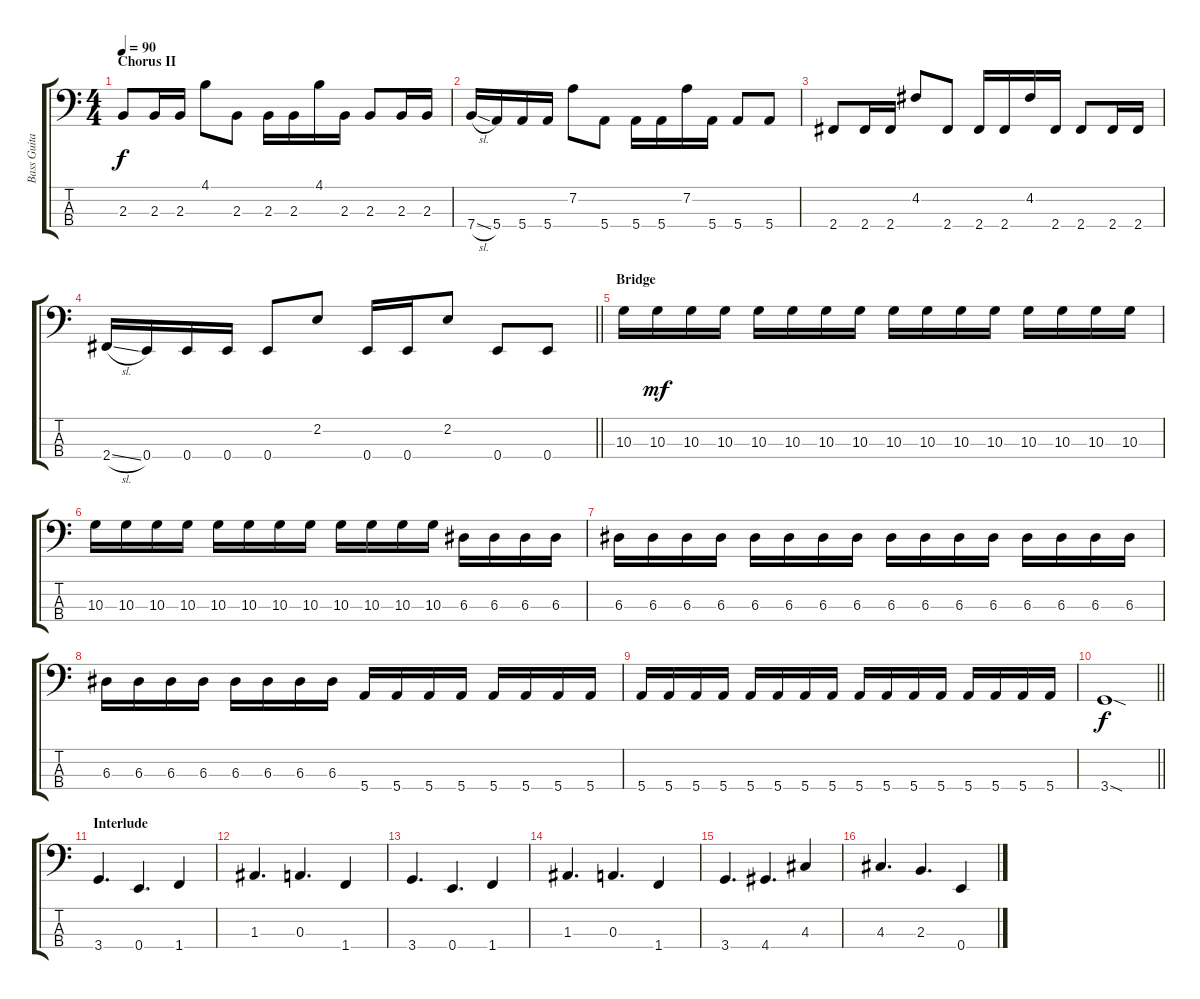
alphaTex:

\track ("Bass Guitar" "Bass Guita") {instrument electricbassfinger}
\staff {score tabs}
\tuning (G2 D2 A1 E1) {hide}
\ts (4 4)
\section ("" "Chorus II")
\tempo 90
\clef f4
\ks c
2.3.8{dy f instrument electricbassfinger} 2.3.16 2.3.16 4.1.8 2.3.8 2.3.16 2.3.16 4.1.16 2.3.16 2.3.8 2.3.16 2.3.16 |
7.4{sl}.16 5.4.16 5.4.16 5.4.16 7.2.8 5.4.8 5.4.16 5.4.16 7.2.16 5.4.16 5.4.8 5.4.8 |
2.4.8 2.4.16 2.4.16 4.2.8 2.4.8 2.4.16 2.4.16 4.2.16 2.4.16 2.4.8 2.4.16 2.4.16 |
\barLineRight lightlight
2.4{sl}.16 0.4.16 0.4.16 0.4.16 0.4.8 2.2.8 0.4.16 0.4.16 2.2.8 0.4.8 0.4.8 |
\section ("" "Bridge")
10.3.16 10.3.16{dy mf} 10.3.16 10.3.16 10.3.16 10.3.16 10.3.16 10.3.16 10.3.16 10.3.16 10.3.16 10.3.16 10.3.16 10.3.16 10.3.16 10.3.16 |
10.3.16 10.3.16 10.3.16 10.3.16 10.3.16 10.3.16 10.3.16 10.3.16 10.3.16 10.3.16 10.3.16 10.3.16 6.3.16 6.3.16 6.3.16 6.3.16 |
6.3.16 6.3.16 6.3.16 6.3.16 6.3.16 6.3.16 6.3.16 6.3.16 6.3.16 6.3.16 6.3.16 6.3.16 6.3.16 6.3.16 6.3.16 6.3.16 |
6.3.16 6.3.16 6.3.16 6.3.16 6.3.16 6.3.16 6.3.16 6.3.16 5.4.16 5.4.16 5.4.16 5.4.16 5.4.16 5.4.16 5.4.16 5.4.16 |
5.4.16 5.4.16 5.4.16 5.4.16 5.4.16 5.4.16 5.4.16 5.4.16 5.4.16 5.4.16 5.4.16 5.4.16 5.4.16 5.4.16 5.4.16 5.4.16 |
\barLineRight lightlight
3.4{sod}.1{dy f} |
\section ("" "Interlude")
3.4.4{d instrument lead2sawtooth} 0.4.4{d} 1.4.4 |
1.3.4{d} 0.3.4{d} 1.4.4 |
3.4.4{d} 0.4.4{d} 1.4.4 |
1.3.4{d} 0.3.4{d} 1.4.4 |
3.4.4{d} 4.4.4{d} 4.3.4 |
4.3.4{d} 2.3.4{d} 0.4.4
